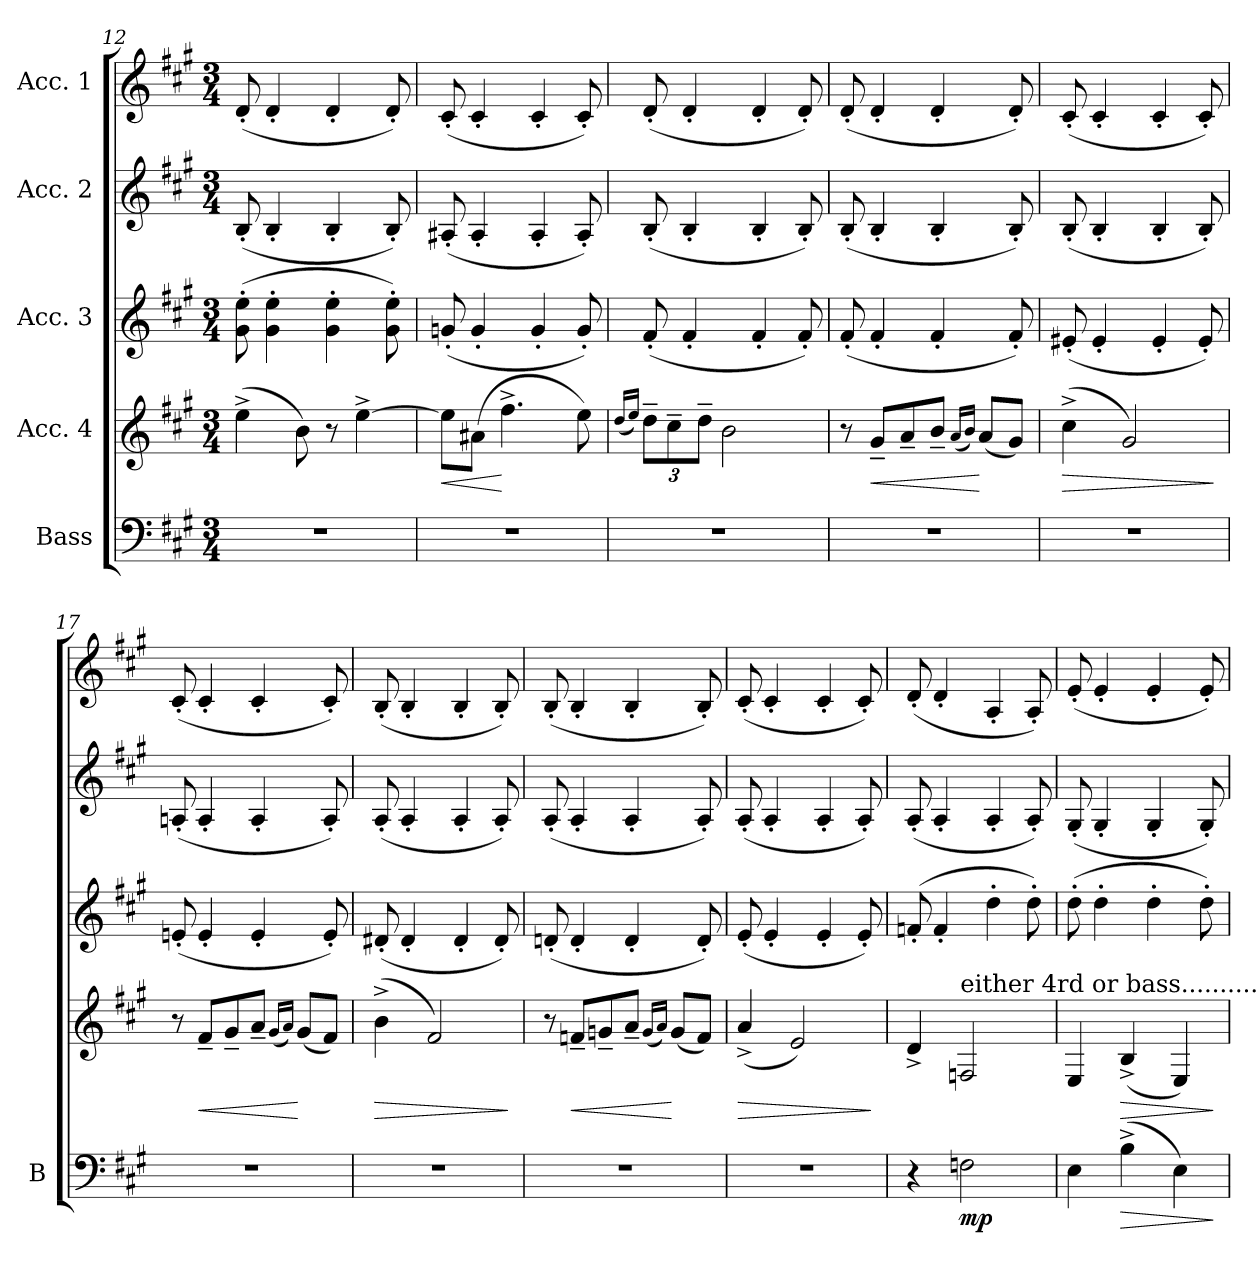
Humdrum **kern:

**kern	**dynam	**kern	**dynam	**kern	**kern	**kern
*part5	*part5	*part4	*part4	*part3	*part2	*part1
*staff5	*staff5	*staff4	*staff4	*staff3	*staff2	*staff1
*I"Bass	*	*I"Acc. 4	*	*I"Acc. 3	*I"Acc. 2	*I"Acc. 1
*I'B	*	*	*	*	*	*
*clefF4	*	*clefG2	*	*clefG2	*clefG2	*clefG2
*ITrd7c12	*	*ITrd7c12	*	*ITrd7c12	*	*
*k[f#c#g#]	*	*k[f#c#g#]	*	*k[f#c#g#]	*k[f#c#g#]	*k[f#c#g#]
*M3/4	*	*M3/4	*	*M3/4	*M3/4	*M3/4
=12	=12	=12	=12	=12	=12	=12
2.r	.	(4e^\	.	(8G#\' 8e\'	(8B'/	(8d'/
.	.	.	.	4G#\' 4e\'	4B'/	4d'/
.	.	8B\)	.	.	.	.
.	.	8r	.	4G#\' 4e\'	4B'/	4d'/
.	.	[4e^\	.	.	.	.
.	.	.	.	8G#\' 8e\')	8B'/)	8d'/)
=13	=13	=13	=13	=13	=13	=13
!	!	!	!LO:HP:b	!	!	!
2.r	.	8e\L]	<	(8Gn'/	(8A#X'/	(8c#'/
.	.	(8A#X\J	.	4G'/	4A#'/	4c#'/
.	.	4.f#^\	[	.	.	.
.	.	.	.	4G'/	4A#'/	4c#'/
.	.	8e\)	.	8G'/)	8A#'/)	8c#'/)
=14	=14	=14	=14	=14	=14	=14
.	.	(16qd/LL	.	.	.	.
.	.	16qe/JJ)	.	.	.	.
*	*	*Xbrackettup	*	*	*	*
2.r	.	12d~\L	.	(8F#'/	(8B'/	(8d'/
.	.	12c#~\	.	.	.	.
.	.	.	.	4F#'/	4B'/	4d'/
.	.	12d~\J	.	.	.	.
.	.	2B\	.	.	.	.
.	.	.	.	4F#'/	4B'/	4d'/
.	.	.	.	8F#'/)	8B'/)	8d'/)
=15	=15	=15	=15	=15	=15	=15
2.r	.	8r	.	(8F#'/	(8B'/	(8d'/
!	!	!	!LO:HP:b	!	!	!
.	.	8G#~/L	<	4F#'/	4B'/	4d'/
.	.	8A~/	.	.	.	.
.	.	8B~/J	.	4F#'/	4B'/	4d'/
.	.	(16qA/LL	.	.	.	.
.	.	16qB/JJ)	.	.	.	.
.	.	(8A/L	[	.	.	.
.	.	8G#/J)	.	8F#'/)	8B'/)	8d'/)
!!LO:LB:g=z
=16	=16	=16	=16	=16	=16	=16
!	!	!	!LO:HP:b	!	!	!
2.r	.	(4c#^\	>	(8E#X'/	(8B'/	(8c#'/
.	.	.	.	4E#'/	4B'/	4c#'/
.	.	2G#/)	.	.	.	.
.	.	.	.	4E#'/	4B'/	4c#'/
.	.	.	.	8E#'/)	8B'/)	8c#'/)
.	.	.	]	.	.	.
=17	=17	=17	=17	=17	=17	=17
2.r	.	8r	.	(8En'/	(8Ani'/	(8c#'/
!	!	!	!LO:HP:b	!	!	!
.	.	8F#~/L	<	4E'/	4A'/	4c#'/
.	.	8G#~/	.	.	.	.
.	.	8A~/J	.	4E'/	4A'/	4c#'/
.	.	(16qG#/LL	.	.	.	.
.	.	16qA/JJ)	.	.	.	.
.	.	(8G#/L	[	.	.	.
.	.	8F#/J)	.	8E'/)	8A'/)	8c#'/)
=18	=18	=18	=18	=18	=18	=18
!	!	!	!LO:HP:b	!	!	!
2.r	.	(4B^\	>	(8D#X'/	(8A'/	(8B'/
.	.	.	.	4D#'/	4A'/	4B'/
.	.	2F#/)	.	.	.	.
.	.	.	.	4D#'/	4A'/	4B'/
.	.	.	.	8D#'/)	8A'/)	8B'/)
.	.	.	]	.	.	.
=19	=19	=19	=19	=19	=19	=19
2.r	.	8r	.	(8Dn'/	(8A'/	(8B'/
!	!	!	!LO:HP:b	!	!	!
.	.	8Fn~/L	<	4D'/	4A'/	4B'/
.	.	8Gn~/	.	.	.	.
.	.	8A~/J	.	4D'/	4A'/	4B'/
.	.	(16qG/LL	.	.	.	.
.	.	16qA/JJ)	.	.	.	.
.	.	(8G/L	[	.	.	.
.	.	8F/J)	.	8D'/)	8A'/)	8B'/)
=20	=20	=20	=20	=20	=20	=20
!	!	!	!LO:HP:b	!	!	!
2.r	.	(4A^/	>	(8E'/	(8A'/	(8c#'/
.	.	.	.	4E'/	4A'/	4c#'/
.	.	2E/)	.	.	.	.
.	.	.	.	4E'/	4A'/	4c#'/
.	.	.	.	8E'/)	8A'/)	8c#'/)
.	.	.	]	.	.	.
!!LO:PB:g=z
=21	=21	=21	=21	=21	=21	=21
4r	.	4D^/	.	(8Fn'/	(8A'/	(8d'/
.	.	.	.	4F'/	4A'/	4d'/
!	!	!LO:TX:a:t=either 4rd or bass....................	!	!	!	!
!	!LO:DY:b	!	!	!	!	!
2FFn\	mp	2FFn/	.	.	.	.
.	.	.	.	4d'\	4A'/	4A'/
.	.	.	.	8d'\)	8A'/)	8A'/)
=22	=22	=22	=22	=22	=22	=22
4EE\	.	4EE/	.	(8d'\	(8G#'/	(8e'/
.	.	.	.	4d'\	4G#'/	4e'/
!	!LO:HP:b	!	!LO:HP:b	!	!	!
(4BB^\	>	(4BB^</	>	.	.	.
.	.	.	.	4d'\	4G#'/	4e'/
4EE\)	.	4EE/)	.	.	.	.
.	.	.	.	8d'\)	8G#'/)	8e'/)
.	]	.	]	.	.	.
=	=	=	=	=	=	=
*-	*-	*-	*-	*-	*-	*-
